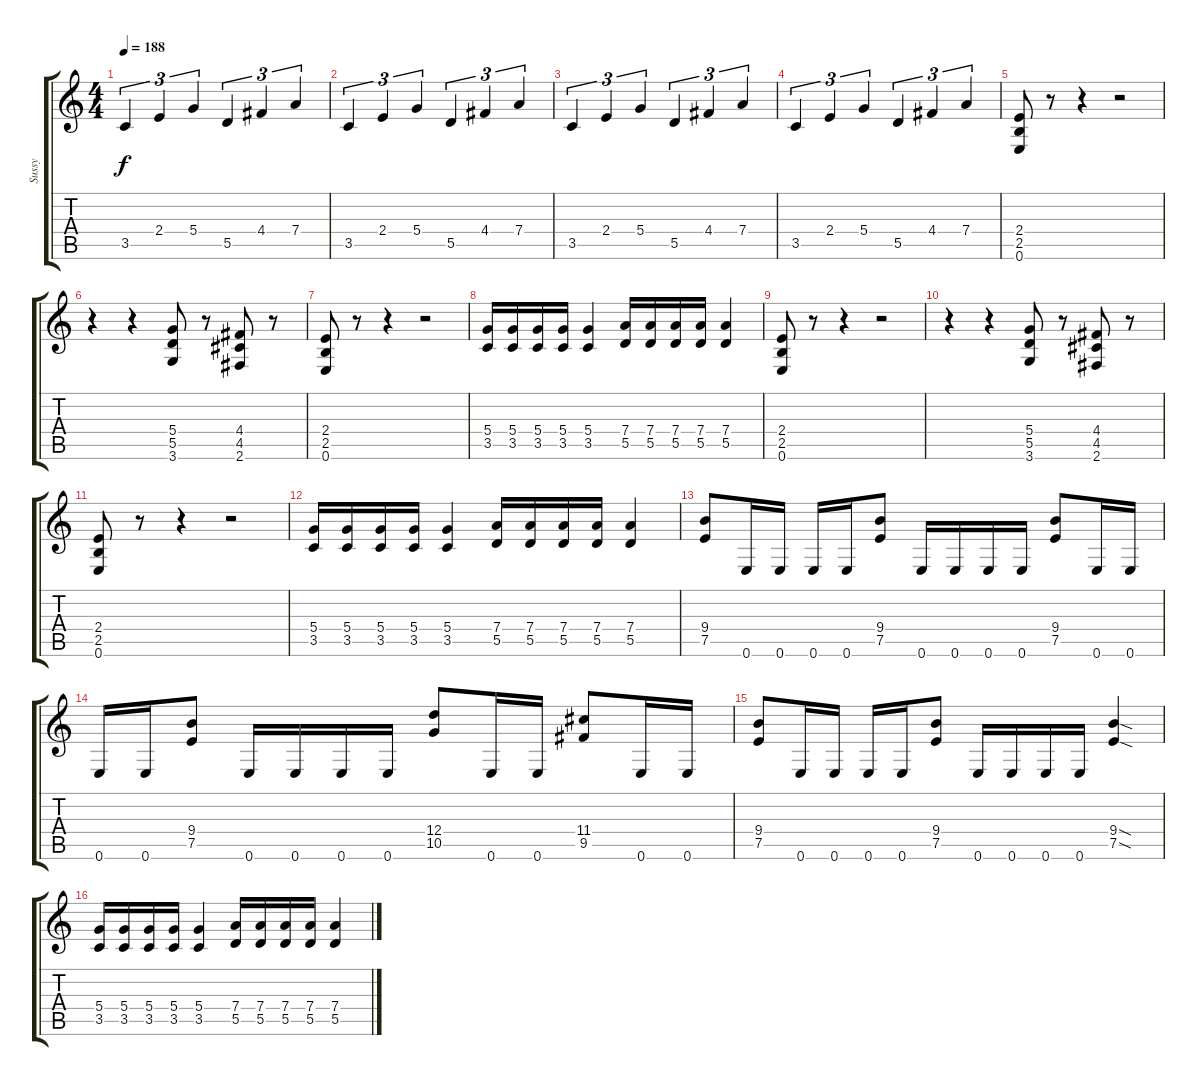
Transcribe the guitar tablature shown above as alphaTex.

\track ("Sussy" "Sussy") {instrument overdrivenguitar}
\staff {score tabs}
\tuning (E4 B3 G3 D3 A2 E2) {hide}
\ts (4 4)
\tempo 188
\clef g2
\ks c
3.5.4{tu (3 2) dy f} 2.4.4{tu (3 2)} 5.4.4{tu (3 2)} 5.5.4{tu (3 2)} 4.4.4{tu (3 2)} 7.4.4{tu (3 2)} |
3.5.4{tu (3 2)} 2.4.4{tu (3 2)} 5.4.4{tu (3 2)} 5.5.4{tu (3 2)} 4.4.4{tu (3 2)} 7.4.4{tu (3 2)} |
3.5.4{tu (3 2)} 2.4.4{tu (3 2)} 5.4.4{tu (3 2)} 5.5.4{tu (3 2)} 4.4.4{tu (3 2)} 7.4.4{tu (3 2)} |
3.5.4{tu (3 2)} 2.4.4{tu (3 2)} 5.4.4{tu (3 2)} 5.5.4{tu (3 2)} 4.4.4{tu (3 2)} 7.4.4{tu (3 2)} |
(2.4 2.5 0.6).8 r.8 r.4 r.2 |
r.4 r.4 (5.4 5.5 3.6).8 r.8 (4.4 4.5 2.6).8 r.8 |
(2.4 2.5 0.6).8 r.8 r.4 r.2 |
(5.4 3.5).16 (5.4 3.5).16 (5.4 3.5).16 (5.4 3.5).16 (5.4 3.5).4 (7.4 5.5).16 (7.4 5.5).16 (7.4 5.5).16 (7.4 5.5).16 (7.4 5.5).4 |
(2.4 2.5 0.6).8 r.8 r.4 r.2 |
r.4 r.4 (5.4 5.5 3.6).8 r.8 (4.4 4.5 2.6).8 r.8 |
(2.4 2.5 0.6).8 r.8 r.4 r.2 |
(5.4 3.5).16 (5.4 3.5).16 (5.4 3.5).16 (5.4 3.5).16 (5.4 3.5).4 (7.4 5.5).16 (7.4 5.5).16 (7.4 5.5).16 (7.4 5.5).16 (7.4 5.5).4 |
(9.4 7.5).8 0.6.16 0.6.16 0.6.16 0.6.16 (9.4 7.5).8 0.6.16 0.6.16 0.6.16 0.6.16 (9.4 7.5).8 0.6.16 0.6.16 |
0.6.16 0.6.16 (9.4 7.5).8 0.6.16 0.6.16 0.6.16 0.6.16 (12.4 10.5).8 0.6.16 0.6.16 (11.4 9.5).8 0.6.16 0.6.16 |
(9.4 7.5).8 0.6.16 0.6.16 0.6.16 0.6.16 (9.4 7.5).8 0.6.16 0.6.16 0.6.16 0.6.16 (9.4{sod} 7.5{sod}).4 |
(5.4 3.5).16 (5.4 3.5).16 (5.4 3.5).16 (5.4 3.5).16 (5.4 3.5).4 (7.4 5.5).16 (7.4 5.5).16 (7.4 5.5).16 (7.4 5.5).16 (7.4 5.5).4
